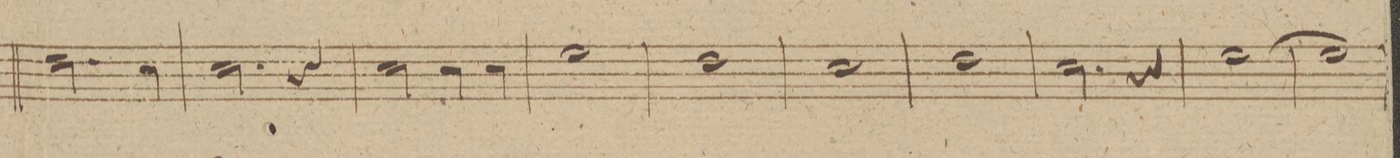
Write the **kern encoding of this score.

**kern	**dynam
*I"Corno 1mo in A.	*
*clefG2	*
*k[f#]	*
*met(c)	*
*M4/4	*
2.a\	.
4g\	.
=248	=248
2.g\	.
4r	.
=249	=249
2g\	.
4g\	.
4g\	.
=250	=250
1b\	.
=251	=251
1a\	.
=252	=252
1g/	.
=253	=253
1a\	.
=254	=254
2.g\	.
4r	.
=255	=255
[1b\	.
=256	=256
1b\]	.
=257	=257
*-	*-
